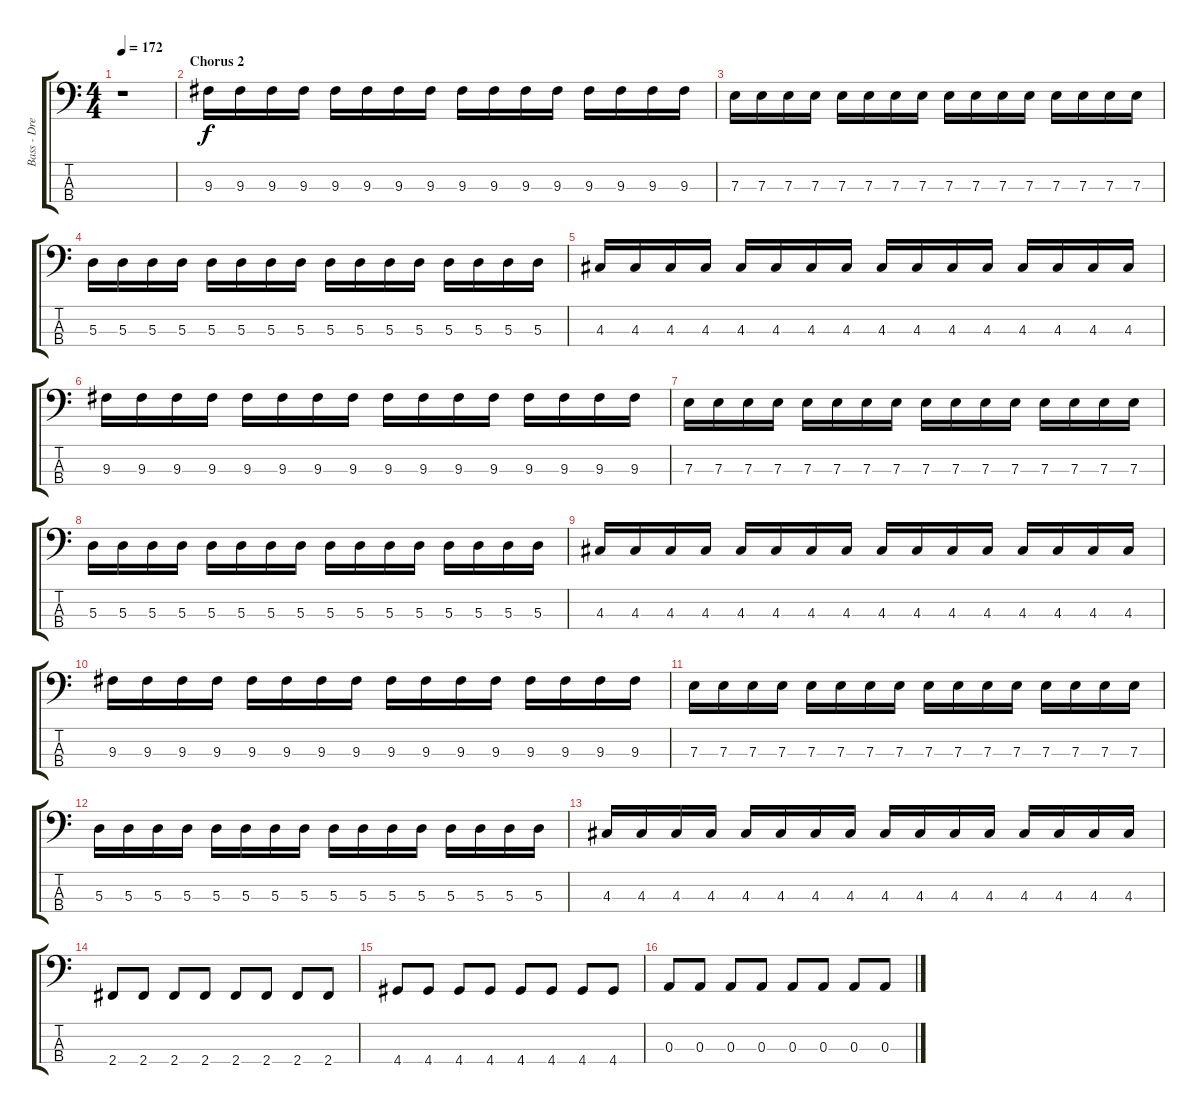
\track ("Bass - Drew Roulette" "Bass - Dre") {instrument electricbassfinger}
\staff {score tabs}
\tuning (G2 D2 A1 E1) {hide}
\ts (4 4)
\tempo 172
\clef f4
\ks c
r.1{dy f} |
\section ("" "Chorus 2")
9.3.16 9.3.16 9.3.16 9.3.16 9.3.16 9.3.16 9.3.16 9.3.16 9.3.16 9.3.16 9.3.16 9.3.16 9.3.16 9.3.16 9.3.16 9.3.16 |
7.3.16 7.3.16 7.3.16 7.3.16 7.3.16 7.3.16 7.3.16 7.3.16 7.3.16 7.3.16 7.3.16 7.3.16 7.3.16 7.3.16 7.3.16 7.3.16 |
5.3.16 5.3.16 5.3.16 5.3.16 5.3.16 5.3.16 5.3.16 5.3.16 5.3.16 5.3.16 5.3.16 5.3.16 5.3.16 5.3.16 5.3.16 5.3.16 |
4.3.16 4.3.16 4.3.16 4.3.16 4.3.16 4.3.16 4.3.16 4.3.16 4.3.16 4.3.16 4.3.16 4.3.16 4.3.16 4.3.16 4.3.16 4.3.16 |
9.3.16 9.3.16 9.3.16 9.3.16 9.3.16 9.3.16 9.3.16 9.3.16 9.3.16 9.3.16 9.3.16 9.3.16 9.3.16 9.3.16 9.3.16 9.3.16 |
7.3.16 7.3.16 7.3.16 7.3.16 7.3.16 7.3.16 7.3.16 7.3.16 7.3.16 7.3.16 7.3.16 7.3.16 7.3.16 7.3.16 7.3.16 7.3.16 |
5.3.16 5.3.16 5.3.16 5.3.16 5.3.16 5.3.16 5.3.16 5.3.16 5.3.16 5.3.16 5.3.16 5.3.16 5.3.16 5.3.16 5.3.16 5.3.16 |
4.3.16 4.3.16 4.3.16 4.3.16 4.3.16 4.3.16 4.3.16 4.3.16 4.3.16 4.3.16 4.3.16 4.3.16 4.3.16 4.3.16 4.3.16 4.3.16 |
9.3.16 9.3.16 9.3.16 9.3.16 9.3.16 9.3.16 9.3.16 9.3.16 9.3.16 9.3.16 9.3.16 9.3.16 9.3.16 9.3.16 9.3.16 9.3.16 |
7.3.16 7.3.16 7.3.16 7.3.16 7.3.16 7.3.16 7.3.16 7.3.16 7.3.16 7.3.16 7.3.16 7.3.16 7.3.16 7.3.16 7.3.16 7.3.16 |
5.3.16 5.3.16 5.3.16 5.3.16 5.3.16 5.3.16 5.3.16 5.3.16 5.3.16 5.3.16 5.3.16 5.3.16 5.3.16 5.3.16 5.3.16 5.3.16 |
4.3.16 4.3.16 4.3.16 4.3.16 4.3.16 4.3.16 4.3.16 4.3.16 4.3.16 4.3.16 4.3.16 4.3.16 4.3.16 4.3.16 4.3.16 4.3.16 |
2.4.8 2.4.8 2.4.8 2.4.8 2.4.8 2.4.8 2.4.8 2.4.8 |
4.4.8 4.4.8 4.4.8 4.4.8 4.4.8 4.4.8 4.4.8 4.4.8 |
0.3.8 0.3.8 0.3.8 0.3.8 0.3.8 0.3.8 0.3.8 0.3.8
